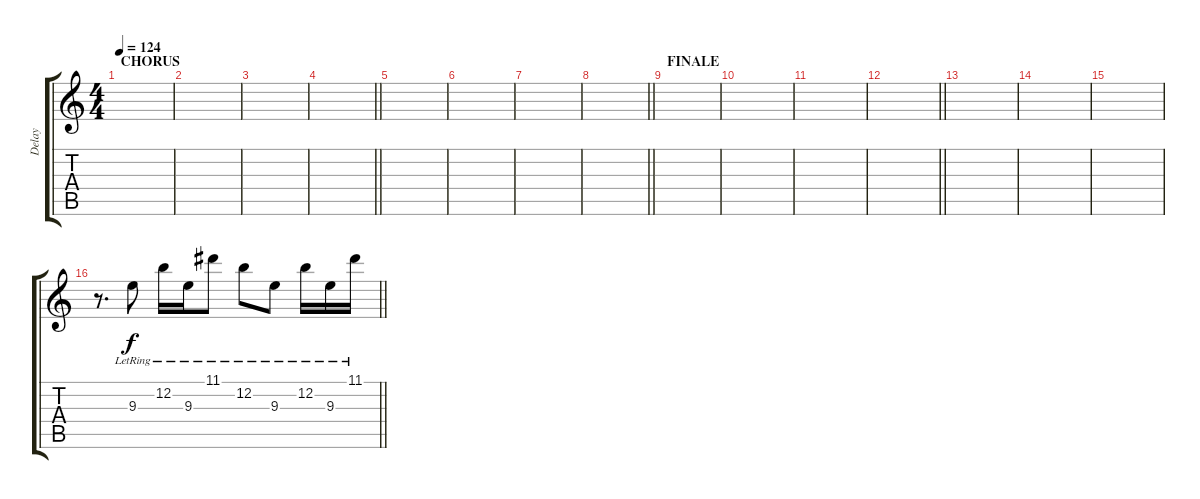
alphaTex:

\track ("     Delay" "     Delay") {instrument electricguitarclean}
\staff {score tabs}
\tuning (E4 B3 G3 D3 A2 E2) {hide}
\ts (4 4)
\section ("" "CHORUS")
\tempo 124
\clef g2
\ks c
|
|
|
\barLineRight lightlight
|
\section ("" "")
|
|
|
\barLineRight lightlight
|
\section ("" "FINALE")
|
|
|
\barLineRight lightlight
|
\section ("" "")
|
|
|
\barLineRight lightlight
r.8{d volume 3} 9.3{lr}.8{volume 11} 12.2{lr}.16 9.3{lr}.16 11.1{lr}.8 12.2{lr}.8 9.3{lr}.8 12.2{lr}.16 9.3{lr}.16 11.1{lr}.16
